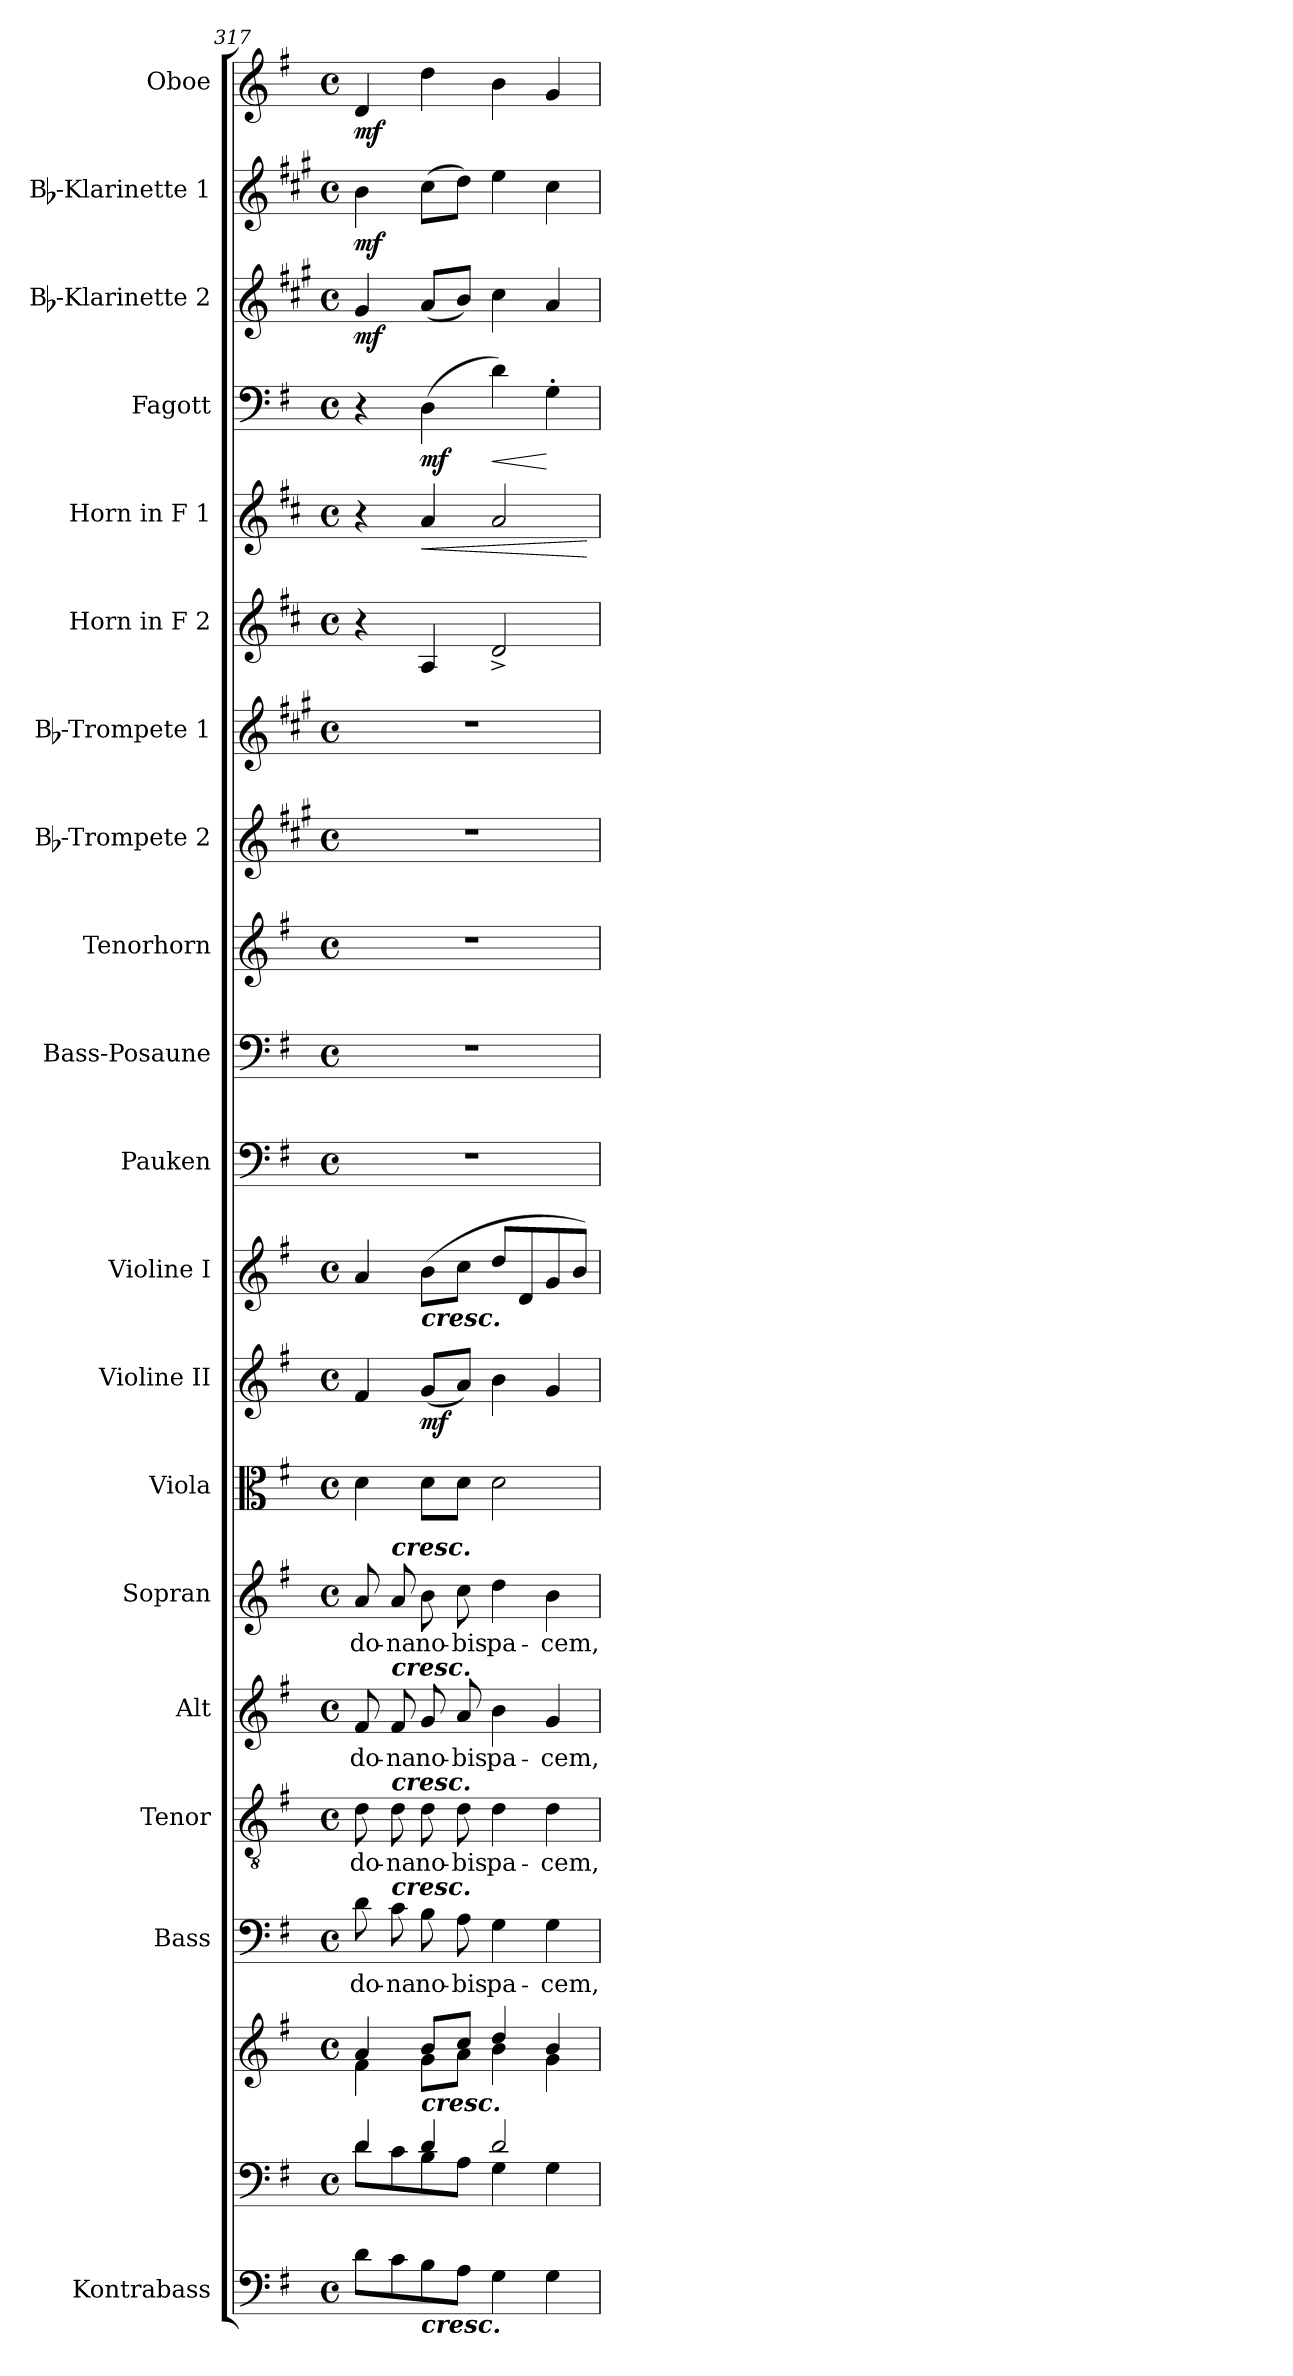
**kern	**kern	**kern	**kern	**text	**kern	**text	**kern	**text	**kern	**text	**kern	**kern	**dynam	**kern	**kern	**kern	**kern	**kern	**kern	**kern	**kern	**dynam	**kern	**dynam	**kern	**dynam	**kern	**dynam	**kern	**dynam
*part20	*part19	*part19	*part18	*part18	*part17	*part17	*part16	*part16	*part15	*part15	*part14	*part13	*part13	*part12	*part11	*part10	*part9	*part8	*part7	*part6	*part5	*part5	*part4	*part4	*part3	*part3	*part2	*part2	*part1	*part1
*staff21	*staff20	*staff19	*staff18	*staff18	*staff17	*staff17	*staff16	*staff16	*staff15	*staff15	*staff14	*staff13	*staff13	*staff12	*staff11	*staff10	*staff9	*staff8	*staff7	*staff6	*staff5	*staff5	*staff4	*staff4	*staff3	*staff3	*staff2	*staff2	*staff1	*staff1
*I"Kontrabass	*	*	*I"Bass	*	*I"Tenor	*	*I"Alt	*	*I"Sopran	*	*I"Viola	*I"Violine II	*	*I"Violine I	*I"Pauken	*I"Bass-Posaune	*I"Tenorhorn	*I"Bb-Trompete 2	*I"Bb-Trompete 1	*I"Horn in F 2	*I"Horn in F 1	*	*I"Fagott	*	*I"Bb-Klarinette 2	*	*I"Bb-Klarinette 1	*	*I"Oboe	*
*I'Kb.	*	*	*I'B.	*	*I'T.	*	*I'A.	*	*I'S.	*	*I'Vla.	*I'Vl. II	*	*I'Vl. I	*I'Pk.	*I'B. Pos.	*I'T. Hrn.	*I'Bb Trp. 2	*I'Bb Trp. 1	*	*	*	*I'Fg.	*	*I'Bb Kl. 2	*	*I'Bb Kl. 1	*	*I'Ob.	*
*clefF4	*clefF4	*clefG2	*clefF4	*	*clefGv2	*	*clefG2	*	*clefG2	*	*clefC3	*clefG2	*	*clefG2	*clefF4	*clefF4	*clefG2	*clefG2	*clefG2	*clefG2	*clefG2	*	*clefF4	*	*clefG2	*	*clefG2	*	*clefG2	*
*ITrd7c12	*	*	*	*	*	*	*	*	*	*	*	*	*	*	*	*	*ITrd8c14	*ITrd1c2	*ITrd1c2	*ITrd4c7	*ITrd4c7	*	*	*	*ITrd1c2	*	*ITrd1c2	*	*	*
*k[f#]	*k[f#]	*k[f#]	*k[f#]	*	*k[f#]	*	*k[f#]	*	*k[f#]	*	*k[f#]	*k[f#]	*	*k[f#]	*k[f#]	*k[f#]	*k[f#]	*k[f#]	*k[f#]	*k[f#]	*k[f#]	*	*k[f#]	*	*k[f#]	*	*k[f#]	*	*k[f#]	*
*G:	*G:	*G:	*G:	*	*G:	*	*G:	*	*G:	*	*G:	*G:	*	*G:	*G:	*G:	*G:	*G:	*G:	*G:	*G:	*	*G:	*	*G:	*	*G:	*	*G:	*
*M4/4	*M4/4	*M4/4	*M4/4	*	*M4/4	*	*M4/4	*	*M4/4	*	*M4/4	*M4/4	*	*M4/4	*M4/4	*M4/4	*M4/4	*M4/4	*M4/4	*M4/4	*M4/4	*	*M4/4	*	*M4/4	*	*M4/4	*	*M4/4	*
*met(c)	*met(c)	*met(c)	*met(c)	*	*met(c)	*	*met(c)	*	*met(c)	*	*met(c)	*met(c)	*	*met(c)	*met(c)	*met(c)	*met(c)	*met(c)	*met(c)	*met(c)	*met(c)	*	*met(c)	*	*met(c)	*	*met(c)	*	*met(c)	*
=317	=317	=317	=317	=317	=317	=317	=317	=317	=317	=317	=317	=317	=317	=317	=317	=317	=317	=317	=317	=317	=317	=317	=317	=317	=317	=317	=317	=317	=317	=317
*	*^	*^	*	*	*	*	*	*	*	*	*	*	*	*	*	*	*	*	*	*	*	*	*	*	*	*	*	*	*	*
!	!	!	!	!	!	!LO:LY:b	!	!LO:LY:b	!	!LO:LY:b	!	!LO:LY:b	!	!	!	!	!	!	!	!	!	!	!	!	!	!	!	!LO:DY:b	!	!LO:DY:b	!	!LO:DY:b
8D\L	4d/	8d\L	4a/	4f#\	8d\	do-	8d\	do-	8f#/	do-	8a/	do-	4d\	4f#/	.	4a/	1r	1r	1r	1r	1r	4r	4r	.	4r	.	4f#/	mf	4a\	mf	4d/	mf
!	!	!	!	!	!	!	!	!	!	!	!LO:TX:a:Bi:t=cresc.	!	!	!	!	!	!	!	!	!	!	!	!	!	!	!	!	!	!	!	!	!
!	!	!	!	!	!	!	!	!	!LO:TX:a:Bi:t=cresc.	!	!	!	!	!	!	!	!	!	!	!	!	!	!	!	!	!	!	!	!	!	!	!
!	!	!	!	!	!	!	!LO:TX:a:Bi:t=cresc.	!	!	!	!	!	!	!	!	!	!	!	!	!	!	!	!	!	!	!	!	!	!	!	!	!
!	!	!	!	!	!LO:TX:a:Bi:t=cresc.	!	!	!	!	!	!	!	!	!	!	!	!	!	!	!	!	!	!	!	!	!	!	!	!	!	!	!
!	!	!	!	!	!	!LO:LY:b	!	!LO:LY:b	!	!LO:LY:b	!	!LO:LY:b	!	!	!	!	!	!	!	!	!	!	!	!	!	!	!	!	!	!	!	!
8C\	.	8c\	.	.	8c\	-na	8d\	-na	8f#/	-na	8a/	-na	.	.	.	.	.	.	.	.	.	.	.	.	.	.	.	.	.	.	.	.
!	!	!	!	!	!	!	!	!	!	!	!	!	!	!	!	!LO:TX:b:Bi:t=cresc.	!	!	!	!	!	!	!	!	!	!	!	!	!	!	!	!
!	!	!	!LO:TX:b:Bi:t=cresc.	!	!	!	!	!	!	!	!	!	!	!	!	!	!	!	!	!	!	!	!	!	!	!	!	!	!	!	!	!
!LO:TX:b:Bi:t=cresc.	!	!	!	!	!	!	!	!	!	!	!	!	!	!	!	!	!	!	!	!	!	!	!	!	!	!	!	!	!	!	!	!
!	!	!	!	!	!	!LO:LY:b	!	!LO:LY:b	!	!LO:LY:b	!	!LO:LY:b	!	!	!LO:DY:b	!	!	!	!	!	!	!	!	!LO:HP:b	!	!LO:DY:b	!	!	!	!	!	!
8BB\	4d/	8B\	8b/L	8g\L	8B\	no-	8d\	no-	8g/	no-	8b\	no-	8d\L	(<8g/L	mf	(>8b\L	.	.	.	.	.	4D/	4d/	<	(>4D\	mf	(<8g/L	.	(>8b\L	.	4dd\	.
!	!	!	!	!	!	!LO:LY:b	!	!LO:LY:b	!	!LO:LY:b	!	!LO:LY:b	!	!	!	!	!	!	!	!	!	!	!	!	!	!	!	!	!	!	!	!
8AA\J	.	8A\J	8cc/J	8a\J	8A\	-bis	8d\	-bis	8a/	-bis	8cc\	-bis	8d\J	8a/J)	.	8cc\J	.	.	.	.	.	.	.	.	.	.	8a/J)	.	8cc\J)	.	.	.
!	!	!	!	!	!	!LO:LY:b	!	!LO:LY:b	!	!LO:LY:b	!	!LO:LY:b	!	!	!	!	!	!	!	!	!	!	!	!	!	!LO:HP:b	!	!	!	!	!	!
4GG\	2d/	4G\	4dd/	4b\	4G\	pa-	4d\	pa-	4b\	pa-	4dd\	pa-	2d\	4b\	.	8dd/L	.	.	.	.	.	2G^</	2d/	.	4d\)	<	4b\	.	4dd\	.	4b\	.
.	.	.	.	.	.	.	.	.	.	.	.	.	.	.	.	8d/	.	.	.	.	.	.	.	.	.	.	.	.	.	.	.	.
!	!	!	!	!	!	!LO:LY:b	!	!LO:LY:b	!	!LO:LY:b	!	!LO:LY:b	!	!	!	!	!	!	!	!	!	!	!	!	!	!	!	!	!	!	!	!
4GG\	.	4G\	4b/	4g\	4G\	-cem,	4d\	-cem,	4g/	-cem,	4b\	-cem,	.	4g/	.	8g/	.	.	.	.	.	.	.	.	4G'>\	[	4g/	.	4b\	.	4g/	.
.	.	.	.	.	.	.	.	.	.	.	.	.	.	.	.	8b/J)	.	.	.	.	.	.	.	.	.	.	.	.	.	.	.	.
*	*v	*v	*	*	*	*	*	*	*	*	*	*	*	*	*	*	*	*	*	*	*	*	*	*	*	*	*	*	*	*	*	*
*	*	*v	*v	*	*	*	*	*	*	*	*	*	*	*	*	*	*	*	*	*	*	*	*	*	*	*	*	*	*	*	*
.	.	.	.	.	.	.	.	.	.	.	.	.	.	.	.	.	.	.	.	.	.	[	.	.	.	.	.	.	.	.
=	=	=	=	=	=	=	=	=	=	=	=	=	=	=	=	=	=	=	=	=	=	=	=	=	=	=	=	=	=	=
*-	*-	*-	*-	*-	*-	*-	*-	*-	*-	*-	*-	*-	*-	*-	*-	*-	*-	*-	*-	*-	*-	*-	*-	*-	*-	*-	*-	*-	*-	*-
